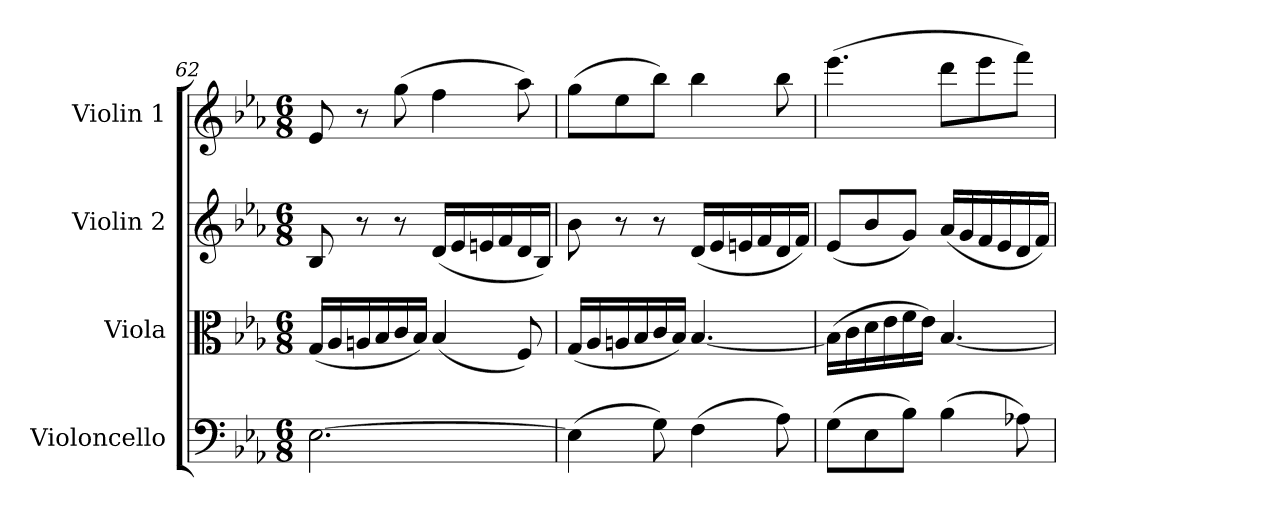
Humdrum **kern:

**kern	**kern	**kern	**kern
*part4	*part3	*part2	*part1
*staff4	*staff3	*staff2	*staff1
*I"Violoncello	*I"Viola	*I"Violin 2	*I"Violin 1
*I'Vc	*I'Vla	*I'Vln	*I'Vln
*clefF4	*clefC3	*clefG2	*clefG2
*k[b-e-a-]	*k[b-e-a-]	*k[b-e-a-]	*k[b-e-a-]
*M6/8	*M6/8	*M6/8	*M6/8
=62	=62	=62	=62
[2.E-\	(16G/LL	8B-/	8e-/
.	16A-/	.	.
.	16An/	8r	8r
.	16B-/	.	.
.	16c/	8r	(8gg\
.	16B-/JJ)	.	.
.	(4B-/	(16d/LL	4ff\
.	.	16e-/	.
.	.	16en/	.
.	.	16f/	.
.	8F/)	16d/	8aa-\)
.	.	16B-/JJ)	.
!!LO:LB:g=z
=63	=63	=63	=63
(4E-\]	(16G/LL	8b-\	(8gg\L
.	16A-/	.	.
.	16An/	8r	8ee-\
.	16B-/	.	.
8G\)	16c/	8r	8bb-\J)
.	16B-/JJ)	.	.
(4F\	[4.B-/	(16d/LL	4bb-\
.	.	16e-/	.
.	.	16en/	.
.	.	16f/	.
8A-\)	.	16d/	8bb-\
.	.	16f/JJ)	.
=64	=64	=64	=64
(8G\L	(16B-\LL]	(8e-/L	(4.eee-\
.	16c\	.	.
8E-\	16d\	8b-/	.
.	16e-\	.	.
8B-\J)	16f\	8g/J)	.
.	16e-\JJ)	.	.
(4B-\	[4.B-/	(16a-/LL	8ddd\L
.	.	16g/	.
.	.	16f/	8eee-\
.	.	16e-/	.
8A-X\)	.	16d/	8fff\J)
.	.	16f/JJ)	.
=	=	=	=
*-	*-	*-	*-
